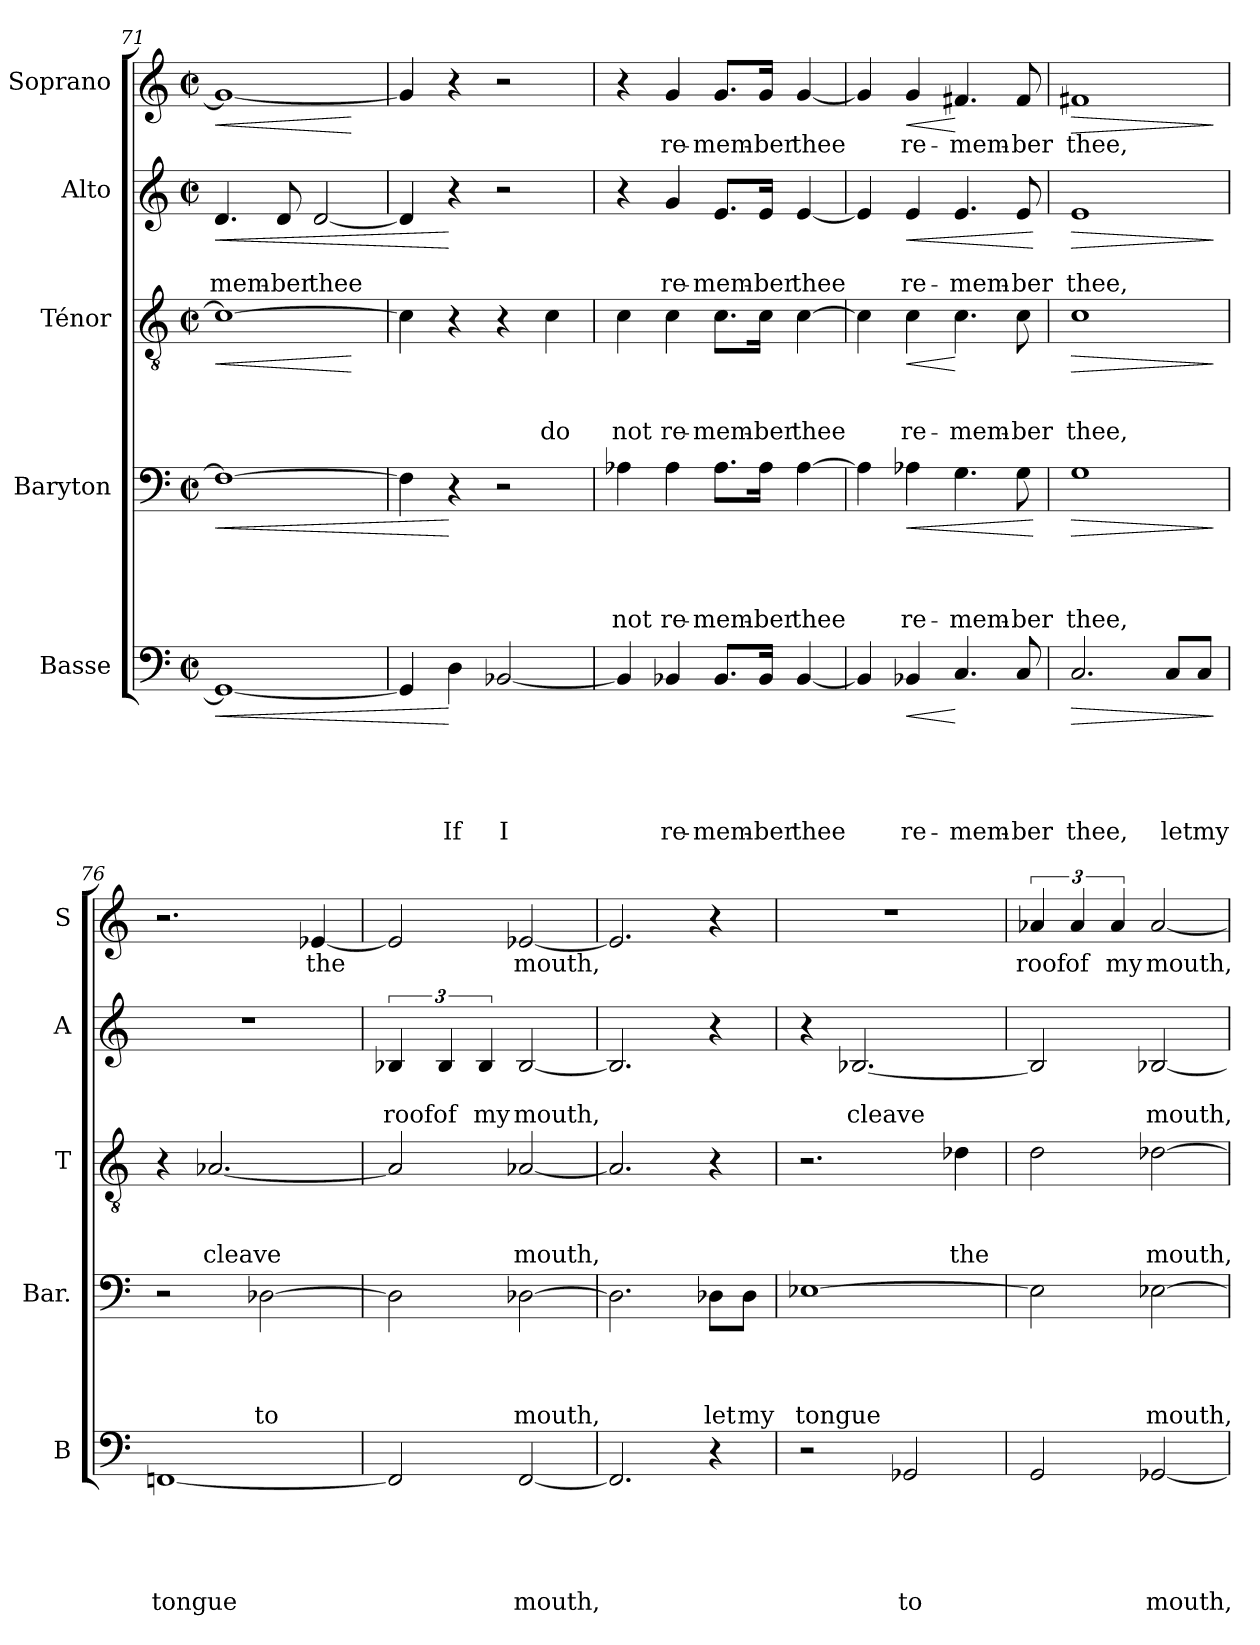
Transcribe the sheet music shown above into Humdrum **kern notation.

**kern	**text	**text	**text	**text	**text	**dynam	**kern	**text	**text	**text	**text	**dynam	**kern	**text	**text	**text	**dynam	**kern	**text	**text	**dynam	**kern	**text	**dynam
*part5	*part5	*part5	*part5	*part5	*part5	*part5	*part4	*part4	*part4	*part4	*part4	*part4	*part3	*part3	*part3	*part3	*part3	*part2	*part2	*part2	*part2	*part1	*part1	*part1
*staff5	*staff5	*staff5	*staff5	*staff5	*staff5	*staff5	*staff4	*staff4	*staff4	*staff4	*staff4	*staff4	*staff3	*staff3	*staff3	*staff3	*staff3	*staff2	*staff2	*staff2	*staff2	*staff1	*staff1	*staff1
*I"Basse	*	*	*	*	*	*	*I"Baryton	*	*	*	*	*	*I"Ténor	*	*	*	*	*I"Alto	*	*	*	*I"Soprano	*	*
*I'B	*	*	*	*	*	*	*I'Bar.	*	*	*	*	*	*I'T	*	*	*	*	*I'A	*	*	*	*I'S	*	*
*clefF4	*	*	*	*	*	*	*clefF4	*	*	*	*	*	*clefGv2	*	*	*	*	*clefG2	*	*	*	*clefG2	*	*
*k[]	*	*	*	*	*	*	*k[]	*	*	*	*	*	*k[]	*	*	*	*	*k[]	*	*	*	*k[]	*	*
*C:	*	*	*	*	*	*	*C:	*	*	*	*	*	*C:	*	*	*	*	*C:	*	*	*	*C:	*	*
*M2/2	*	*	*	*	*	*	*M2/2	*	*	*	*	*	*M2/2	*	*	*	*	*M2/2	*	*	*	*M2/2	*	*
*met(c|)	*	*	*	*	*	*	*met(c|)	*	*	*	*	*	*met(c|)	*	*	*	*	*met(c|)	*	*	*	*met(c|)	*	*
=71	=71	=71	=71	=71	=71	=71	=71	=71	=71	=71	=71	=71	=71	=71	=71	=71	=71	=71	=71	=71	=71	=71	=71	=71
!	!	!	!	!	!	!LO:HP:b	!	!	!	!	!	!LO:HP:b	!	!	!	!	!LO:HP:b	!	!	!LO:LY:b	!LO:HP:b	!	!	!LO:HP:b
1GG_	.	.	.	.	.	<	1F_	.	.	.	.	<	1c_	.	.	.	<	4.d/	.	mem-	<	1g_	.	<
!	!	!	!	!	!	!	!	!	!	!	!	!	!	!	!	!	!	!	!	!LO:LY:b:rj	!	!	!	!
.	.	.	.	.	.	.	.	.	.	.	.	.	.	.	.	.	.	8d/	.	-ber	.	.	.	.
!	!	!	!	!	!	!	!	!	!	!	!	!	!	!	!	!	!	!	!	!LO:LY:b	!	!	!	!
.	.	.	.	.	.	.	.	.	.	.	.	.	.	.	.	.	.	[<2d/	.	thee	.	.	.	.
.	.	.	.	.	.	.	.	.	.	.	.	.	.	.	.	.	[	.	.	.	.	.	.	[
=72	=72	=72	=72	=72	=72	=72	=72	=72	=72	=72	=72	=72	=72	=72	=72	=72	=72	=72	=72	=72	=72	=72	=72	=72
4GG/]	.	.	.	.	.	.	4F\]	.	.	.	.	.	4c\]	.	.	.	.	4d/]	.	.	.	4g/]	.	.
!	!	!	!	!	!LO:LY:b	!	!	!	!	!	!	!	!	!	!	!	!	!	!	!	!	!	!	!
4D\	.	.	.	.	If	[	4r	.	.	.	.	[	4r	.	.	.	.	4r	.	.	[	4r	.	.
!	!	!	!	!	!LO:LY:b:rj	!	!	!	!	!	!	!	!	!	!	!	!	!	!	!	!	!	!	!
[<2BB-X/	.	.	.	.	I	.	2r	.	.	.	.	.	4r	.	.	.	.	2r	.	.	.	2r	.	.
!	!	!	!	!	!	!	!	!	!	!	!	!	!	!	!	!LO:LY:b	!	!	!	!	!	!	!	!
.	.	.	.	.	.	.	.	.	.	.	.	.	4c\	.	.	do	.	.	.	.	.	.	.	.
!!LO:LB:g=z
=73	=73	=73	=73	=73	=73	=73	=73	=73	=73	=73	=73	=73	=73	=73	=73	=73	=73	=73	=73	=73	=73	=73	=73	=73
!	!	!	!	!	!	!	!	!	!	!	!LO:LY:b	!	!	!	!	!LO:LY:b	!	!	!	!	!	!	!	!
4BB-/]	.	.	.	.	.	.	4A-X\	.	.	.	not	.	4c\	.	.	not	.	4r	.	.	.	4r	.	.
!	!	!	!	!	!LO:LY:b	!	!	!	!	!	!LO:LY:b	!	!	!	!	!LO:LY:b	!	!	!	!LO:LY:b	!	!	!LO:LY:b	!
4BB-X/	.	.	.	.	re-	.	4A-\	.	.	.	re-	.	4c\	.	.	re-	.	4g/	.	re-	.	4g/	re-	.
!	!	!	!	!	!LO:LY:b	!	!	!	!	!	!LO:LY:b	!	!	!	!	!LO:LY:b	!	!	!	!LO:LY:b	!	!	!LO:LY:b	!
8.BB-/L	.	.	.	.	-mem-	.	8.A-\L	.	.	.	-mem-	.	8.c\L	.	.	-mem-	.	8.e/L	.	-mem-	.	8.g/L	-mem-	.
!	!	!	!	!	!LO:LY:b:rj	!	!	!	!	!	!LO:LY:b:rj	!	!	!	!	!LO:LY:b:rj	!	!	!	!LO:LY:b:rj	!	!	!LO:LY:b:rj	!
16BB-/Jk	.	.	.	.	-ber	.	16A-\Jk	.	.	.	-ber	.	16c\Jk	.	.	-ber	.	16e/Jk	.	-ber	.	16g/Jk	-ber	.
!	!	!	!	!	!LO:LY:b	!	!	!	!	!	!LO:LY:b	!	!	!	!	!LO:LY:b	!	!	!	!LO:LY:b	!	!	!LO:LY:b	!
[<4BB-/	.	.	.	.	thee	.	[>4A-\	.	.	.	thee	.	[>4c\	.	.	thee	.	[<4e/	.	thee	.	[<4g/	thee	.
=74	=74	=74	=74	=74	=74	=74	=74	=74	=74	=74	=74	=74	=74	=74	=74	=74	=74	=74	=74	=74	=74	=74	=74	=74
4BB-/]	.	.	.	.	.	.	4A-\]	.	.	.	.	.	4c\]	.	.	.	.	4e/]	.	.	.	4g/]	.	.
!	!	!	!	!	!LO:LY:b	!LO:HP:b	!	!	!	!	!LO:LY:b	!LO:HP:b	!	!	!	!LO:LY:b	!LO:HP:b	!	!	!LO:LY:b	!LO:HP:b	!	!LO:LY:b	!LO:HP:b
4BB-X/	.	.	.	.	re-	<	4A-X\	.	.	.	re-	<	4c\	.	.	re-	<	4e/	.	re-	<	4g/	re-	<
!	!	!	!	!	!LO:LY:b	!	!	!	!	!	!LO:LY:b	!	!	!	!	!LO:LY:b	!	!	!	!LO:LY:b	!	!	!LO:LY:b	!
4.C/	.	.	.	.	-mem-	[	4.G\	.	.	.	-mem-	.	4.c\	.	.	-mem-	[	4.e/	.	-mem-	.	4.f#X/	-mem-	[
!	!	!	!	!	!LO:LY:b	!	!	!	!	!	!LO:LY:b	!	!	!	!	!LO:LY:b	!	!	!	!LO:LY:b	!	!	!LO:LY:b	!
8C/	.	.	.	.	-ber	.	8G\	.	.	.	-ber	.	8c\	.	.	-ber	.	8e/	.	-ber	.	8f#/	-ber	.
.	.	.	.	.	.	.	.	.	.	.	.	[	.	.	.	.	.	.	.	.	[	.	.	.
=75	=75	=75	=75	=75	=75	=75	=75	=75	=75	=75	=75	=75	=75	=75	=75	=75	=75	=75	=75	=75	=75	=75	=75	=75
!	!	!	!	!	!LO:LY:b	!LO:HP:b	!	!	!	!	!LO:LY:b	!LO:HP:b	!	!	!	!LO:LY:b	!LO:HP:b	!	!	!LO:LY:b	!LO:HP:b	!	!LO:LY:b	!LO:HP:b
2.C/	.	.	.	.	thee,	>	1G	.	.	.	thee,	>	1c	.	.	thee,	>	1e	.	thee,	>	1f#X	thee,	>
!	!	!	!	!	!LO:LY:b	!	!	!	!	!	!	!	!	!	!	!	!	!	!	!	!	!	!	!
8C/L	.	.	.	.	let	.	.	.	.	.	.	.	.	.	.	.	.	.	.	.	.	.	.	.
!	!	!	!	!	!LO:LY:b	!	!	!	!	!	!	!	!	!	!	!	!	!	!	!	!	!	!	!
8C/J	.	.	.	.	my	.	.	.	.	.	.	.	.	.	.	.	.	.	.	.	.	.	.	.
.	.	.	.	.	.	]	.	.	.	.	.	]	.	.	.	.	]	.	.	.	]	.	.	]
=76	=76	=76	=76	=76	=76	=76	=76	=76	=76	=76	=76	=76	=76	=76	=76	=76	=76	=76	=76	=76	=76	=76	=76	=76
!	!	!	!	!	!LO:LY:b	!	!	!	!	!	!	!	!	!	!	!	!	!	!	!	!	!	!	!
[<1FFni	.	.	.	.	tongue	.	2r	.	.	.	.	.	4r	.	.	.	.	1r	.	.	.	2.r	.	.
!	!	!	!	!	!	!	!	!	!	!	!	!	!	!	!	!LO:LY:b	!	!	!	!	!	!	!	!
.	.	.	.	.	.	.	.	.	.	.	.	.	[<2.A-X/	.	.	cleave	.	.	.	.	.	.	.	.
!	!	!	!	!	!	!	!	!	!	!	!LO:LY:b	!	!	!	!	!	!	!	!	!	!	!	!	!
.	.	.	.	.	.	.	[>2D-X\	.	.	.	to	.	.	.	.	.	.	.	.	.	.	.	.	.
!	!	!	!	!	!	!	!	!	!	!	!	!	!	!	!	!	!	!	!	!	!	!	!LO:LY:b	!
.	.	.	.	.	.	.	.	.	.	.	.	.	.	.	.	.	.	.	.	.	.	[<4e-X/	the	.
=77	=77	=77	=77	=77	=77	=77	=77	=77	=77	=77	=77	=77	=77	=77	=77	=77	=77	=77	=77	=77	=77	=77	=77	=77
!	!	!	!	!	!	!	!	!	!	!	!	!	!	!	!	!	!	!	!	!LO:LY:b	!	!	!	!
2FF/]	.	.	.	.	.	.	2D-\]	.	.	.	.	.	2A-/]	.	.	.	.	6B-X/	.	roof	.	2e-/]	.	.
!	!	!	!	!	!	!	!	!	!	!	!	!	!	!	!	!	!	!	!	!LO:LY:b	!	!	!	!
.	.	.	.	.	.	.	.	.	.	.	.	.	.	.	.	.	.	6B-/	.	of	.	.	.	.
!	!	!	!	!	!	!	!	!	!	!	!	!	!	!	!	!	!	!	!	!LO:LY:b	!	!	!	!
.	.	.	.	.	.	.	.	.	.	.	.	.	.	.	.	.	.	6B-/	.	my	.	.	.	.
!	!	!	!	!	!LO:LY:b	!	!	!	!	!	!LO:LY:b	!	!	!	!	!LO:LY:b	!	!	!	!LO:LY:b	!	!	!LO:LY:b	!
[<2FF/	.	.	.	.	mouth,	.	[>2D-X\	.	.	.	mouth,	.	[<2A-X/	.	.	mouth,	.	[<2B-/	.	mouth,	.	[<2e-X/	mouth,	.
=78	=78	=78	=78	=78	=78	=78	=78	=78	=78	=78	=78	=78	=78	=78	=78	=78	=78	=78	=78	=78	=78	=78	=78	=78
2.FF/]	.	.	.	.	.	.	2.D-\]	.	.	.	.	.	2.A-/]	.	.	.	.	2.B-/]	.	.	.	2.e-/]	.	.
!	!	!	!	!	!	!	!	!	!	!	!LO:LY:b	!	!	!	!	!	!	!	!	!	!	!	!	!
4r	.	.	.	.	.	.	8D-X\L	.	.	.	let	.	4r	.	.	.	.	4r	.	.	.	4r	.	.
!	!	!	!	!	!	!	!	!	!	!	!LO:LY:b	!	!	!	!	!	!	!	!	!	!	!	!	!
.	.	.	.	.	.	.	8D-\J	.	.	.	my	.	.	.	.	.	.	.	.	.	.	.	.	.
=79	=79	=79	=79	=79	=79	=79	=79	=79	=79	=79	=79	=79	=79	=79	=79	=79	=79	=79	=79	=79	=79	=79	=79	=79
!	!	!	!	!	!	!	!	!	!	!	!LO:LY:b	!	!	!	!	!	!	!	!	!	!	!	!	!
2r	.	.	.	.	.	.	[<1E-X	.	.	.	tongue	.	2.r	.	.	.	.	4r	.	.	.	1r	.	.
!	!	!	!	!	!	!	!	!	!	!	!	!	!	!	!	!	!	!	!	!LO:LY:b	!	!	!	!
.	.	.	.	.	.	.	.	.	.	.	.	.	.	.	.	.	.	[<2.B-X/	.	cleave	.	.	.	.
!	!	!	!	!	!LO:LY:b	!	!	!	!	!	!	!	!	!	!	!	!	!	!	!	!	!	!	!
2GG-X/	.	.	.	.	to	.	.	.	.	.	.	.	.	.	.	.	.	.	.	.	.	.	.	.
!	!	!	!	!	!	!	!	!	!	!	!	!	!	!	!	!LO:LY:b	!	!	!	!	!	!	!	!
.	.	.	.	.	.	.	.	.	.	.	.	.	4d-X\	.	.	the	.	.	.	.	.	.	.	.
!!LO:LB:g=z
=80	=80	=80	=80	=80	=80	=80	=80	=80	=80	=80	=80	=80	=80	=80	=80	=80	=80	=80	=80	=80	=80	=80	=80	=80
!	!	!	!	!	!	!	!	!	!	!	!	!	!	!	!	!	!	!	!	!	!	!	!LO:LY:b	!
2GG/	.	.	.	.	.	.	2E-\]	.	.	.	.	.	2d\	.	.	.	.	2B-/]	.	.	.	6a-X/	roof	.
!	!	!	!	!	!	!	!	!	!	!	!	!	!	!	!	!	!	!	!	!	!	!	!LO:LY:b	!
.	.	.	.	.	.	.	.	.	.	.	.	.	.	.	.	.	.	.	.	.	.	6a-/	of	.
!	!	!	!	!	!	!	!	!	!	!	!	!	!	!	!	!	!	!	!	!	!	!	!LO:LY:b	!
.	.	.	.	.	.	.	.	.	.	.	.	.	.	.	.	.	.	.	.	.	.	6a-/	my	.
!	!	!	!	!	!LO:LY:b	!	!	!	!	!	!LO:LY:b	!	!	!	!	!LO:LY:b	!	!	!	!LO:LY:b	!	!	!LO:LY:b	!
[<2GG-X/	.	.	.	.	mouth,	.	[>2E-X\	.	.	.	mouth,	.	[>2d-X\	.	.	mouth,	.	[<2B-X/	.	mouth,	.	[<2a-/	mouth,	.
=	=	=	=	=	=	=	=	=	=	=	=	=	=	=	=	=	=	=	=	=	=	=	=	=
*-	*-	*-	*-	*-	*-	*-	*-	*-	*-	*-	*-	*-	*-	*-	*-	*-	*-	*-	*-	*-	*-	*-	*-	*-
